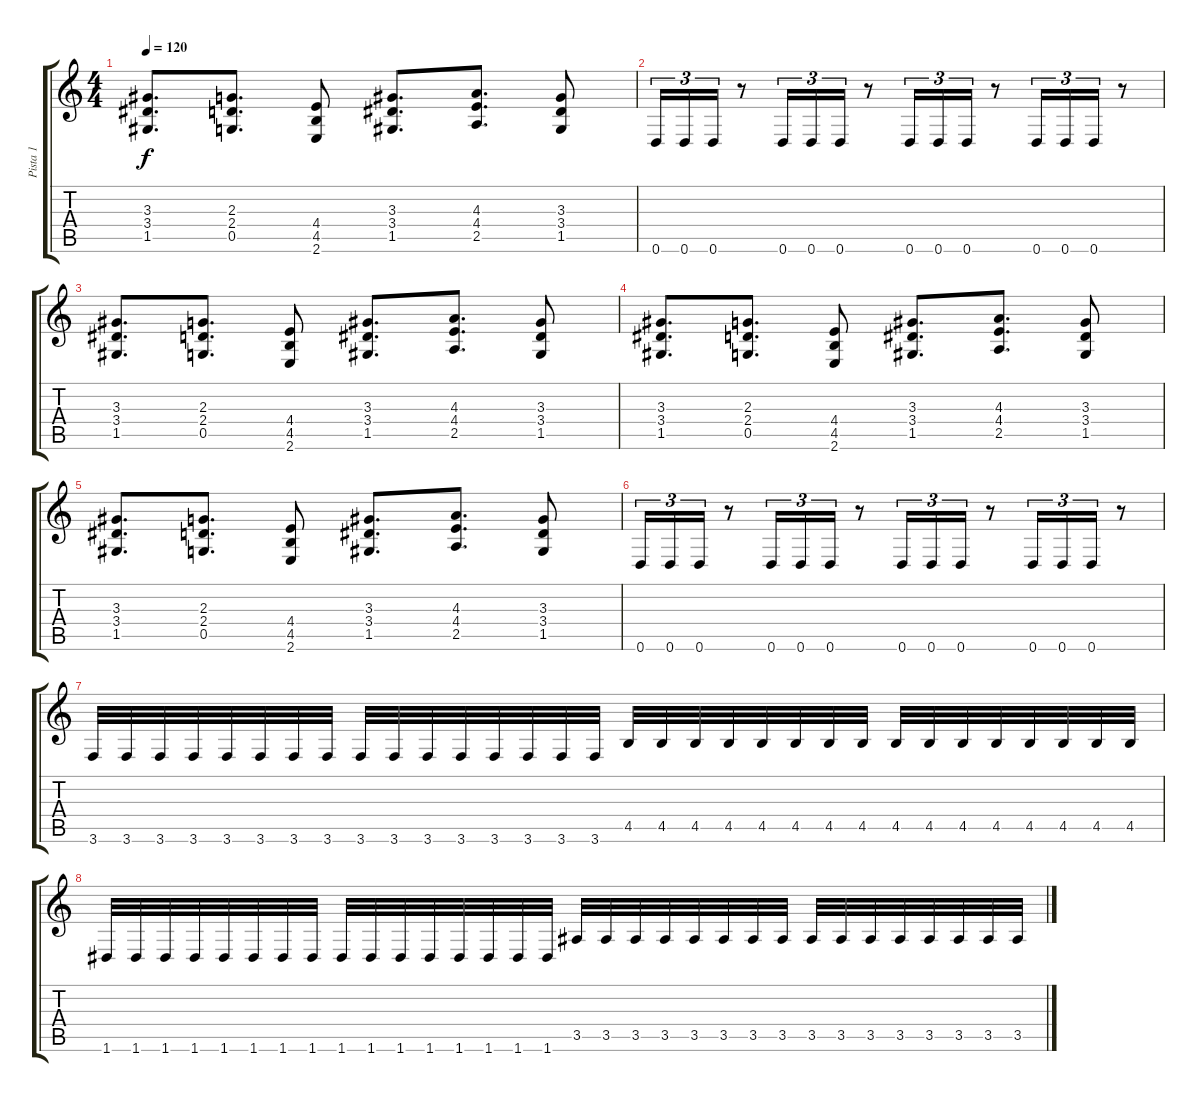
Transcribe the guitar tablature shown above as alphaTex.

\track ("Pista 1" "Pista 1") {instrument distortionguitar}
\staff {score tabs}
\tuning (D4 A3 F3 C3 G2 D2) {hide}
\ts (4 4)
\tempo 120
\clef g2
\ks c
(3.3 3.4 1.5).8{d dy f} (2.3 2.4 0.5).8{d} (4.4 4.5 2.6).8 (3.3 3.4 1.5).8{d} (4.3 4.4 2.5).8{d} (3.3 3.4 1.5).8 |
0.6.16{tu (3 2)} 0.6.16{tu (3 2)} 0.6.16{tu (3 2)} r.8 0.6.16{tu (3 2)} 0.6.16{tu (3 2)} 0.6.16{tu (3 2)} r.8 0.6.16{tu (3 2)} 0.6.16{tu (3 2)} 0.6.16{tu (3 2)} r.8 0.6.16{tu (3 2)} 0.6.16{tu (3 2)} 0.6.16{tu (3 2)} r.8 |
(3.3 3.4 1.5).8{d} (2.3 2.4 0.5).8{d} (4.4 4.5 2.6).8 (3.3 3.4 1.5).8{d} (4.3 4.4 2.5).8{d} (3.3 3.4 1.5).8 |
(3.3 3.4 1.5).8{d} (2.3 2.4 0.5).8{d} (4.4 4.5 2.6).8 (3.3 3.4 1.5).8{d} (4.3 4.4 2.5).8{d} (3.3 3.4 1.5).8 |
(3.3 3.4 1.5).8{d} (2.3 2.4 0.5).8{d} (4.4 4.5 2.6).8 (3.3 3.4 1.5).8{d} (4.3 4.4 2.5).8{d} (3.3 3.4 1.5).8 |
0.6.16{tu (3 2)} 0.6.16{tu (3 2)} 0.6.16{tu (3 2)} r.8 0.6.16{tu (3 2)} 0.6.16{tu (3 2)} 0.6.16{tu (3 2)} r.8 0.6.16{tu (3 2)} 0.6.16{tu (3 2)} 0.6.16{tu (3 2)} r.8 0.6.16{tu (3 2)} 0.6.16{tu (3 2)} 0.6.16{tu (3 2)} r.8 |
3.6.32 3.6.32 3.6.32 3.6.32 3.6.32 3.6.32 3.6.32 3.6.32 3.6.32 3.6.32 3.6.32 3.6.32 3.6.32 3.6.32 3.6.32 3.6.32 4.5.32 4.5.32 4.5.32 4.5.32 4.5.32 4.5.32 4.5.32 4.5.32 4.5.32 4.5.32 4.5.32 4.5.32 4.5.32 4.5.32 4.5.32 4.5.32 |
1.6.32 1.6.32 1.6.32 1.6.32 1.6.32 1.6.32 1.6.32 1.6.32 1.6.32 1.6.32 1.6.32 1.6.32 1.6.32 1.6.32 1.6.32 1.6.32 3.5.32 3.5.32 3.5.32 3.5.32 3.5.32 3.5.32 3.5.32 3.5.32 3.5.32 3.5.32 3.5.32 3.5.32 3.5.32 3.5.32 3.5.32 3.5.32
